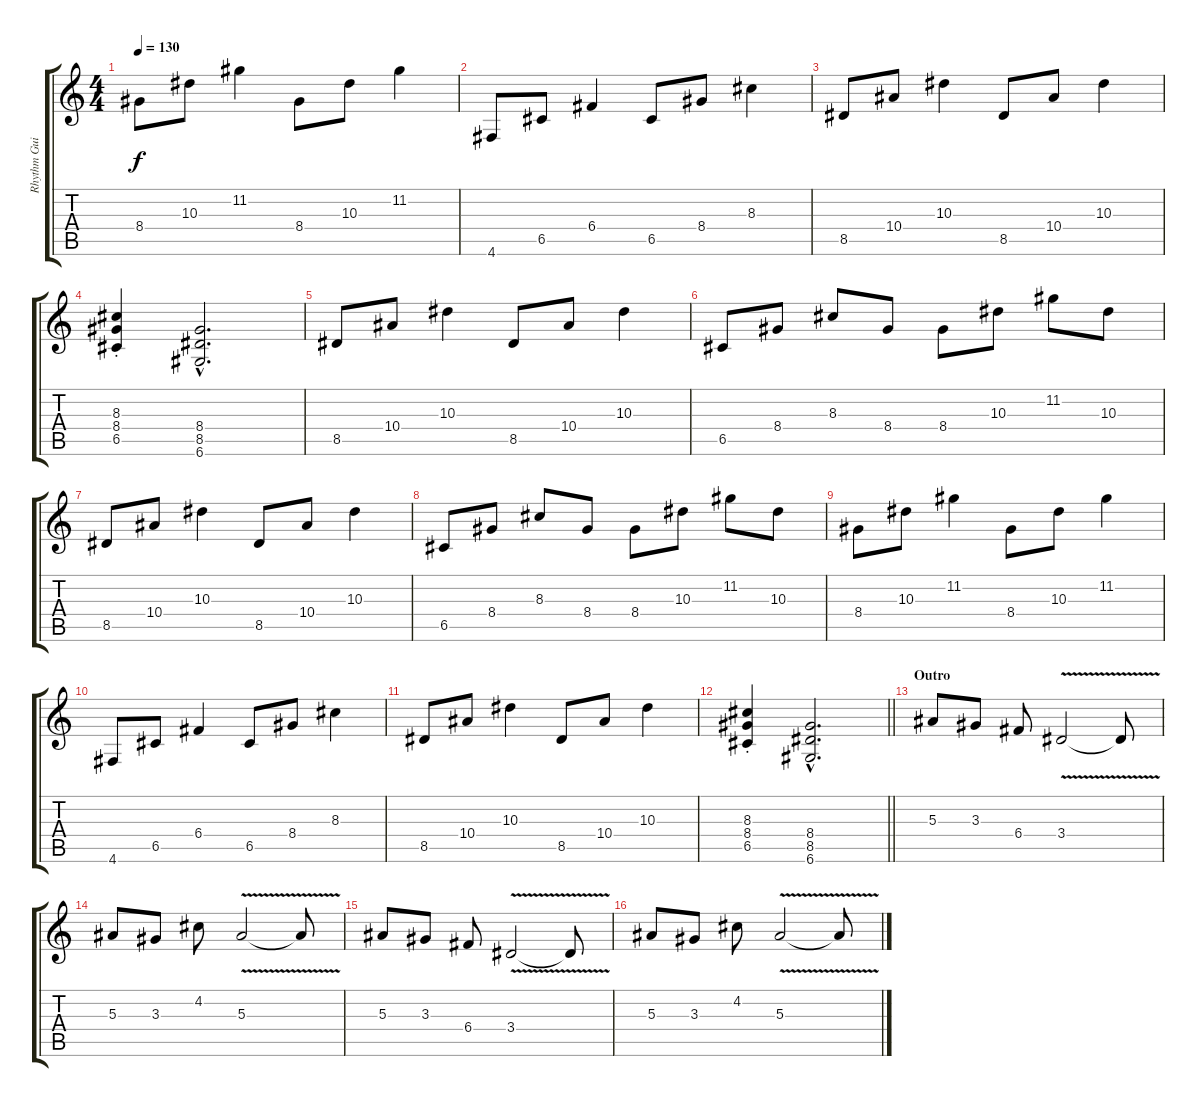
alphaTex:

\track ("Rhythm Guitar - Right" "Rhythm Gui") {instrument overdrivenguitar}
\staff {score tabs}
\tuning (D4 A3 F3 C3 G2 D2) {hide}
\ts (4 4)
\tempo 130
\clef g2
\ks c
8.4.8{dy f} 10.3.8 11.2.4 8.4.8 10.3.8 11.2.4 |
4.6.8 6.5.8 6.4.4 6.5.8 8.4.8 8.3.4 |
8.5.8 10.4.8 10.3.4 8.5.8 10.4.8 10.3.4 |
(8.3{st} 8.4{st} 6.5{st}).4 (8.4{hac} 8.5{hac} 6.6{hac}).2{d} |
8.5.8 10.4.8 10.3.4 8.5.8 10.4.8 10.3.4 |
6.5.8 8.4.8 8.3.8 8.4.8 8.4.8 10.3.8 11.2.8 10.3.8 |
8.5.8 10.4.8 10.3.4 8.5.8 10.4.8 10.3.4 |
6.5.8 8.4.8 8.3.8 8.4.8 8.4.8 10.3.8 11.2.8 10.3.8 |
8.4.8 10.3.8 11.2.4 8.4.8 10.3.8 11.2.4 |
4.6.8 6.5.8 6.4.4 6.5.8 8.4.8 8.3.4 |
8.5.8 10.4.8 10.3.4 8.5.8 10.4.8 10.3.4 |
\barLineRight lightlight
(8.3{st} 8.4{st} 6.5{st}).4 (8.4{hac} 8.5{hac} 6.6{hac}).2{d} |
\section ("" "Outro")
5.3.8 3.3.8 6.4.8 3.4{v}.2 3.4{t}.8 |
5.3.8 3.3.8 4.2.8 5.3{v}.2 5.3{t}.8 |
5.3.8 3.3.8 6.4.8 3.4{v}.2 3.4{t}.8 |
5.3.8 3.3.8 4.2.8 5.3{v}.2 5.3{t}.8
